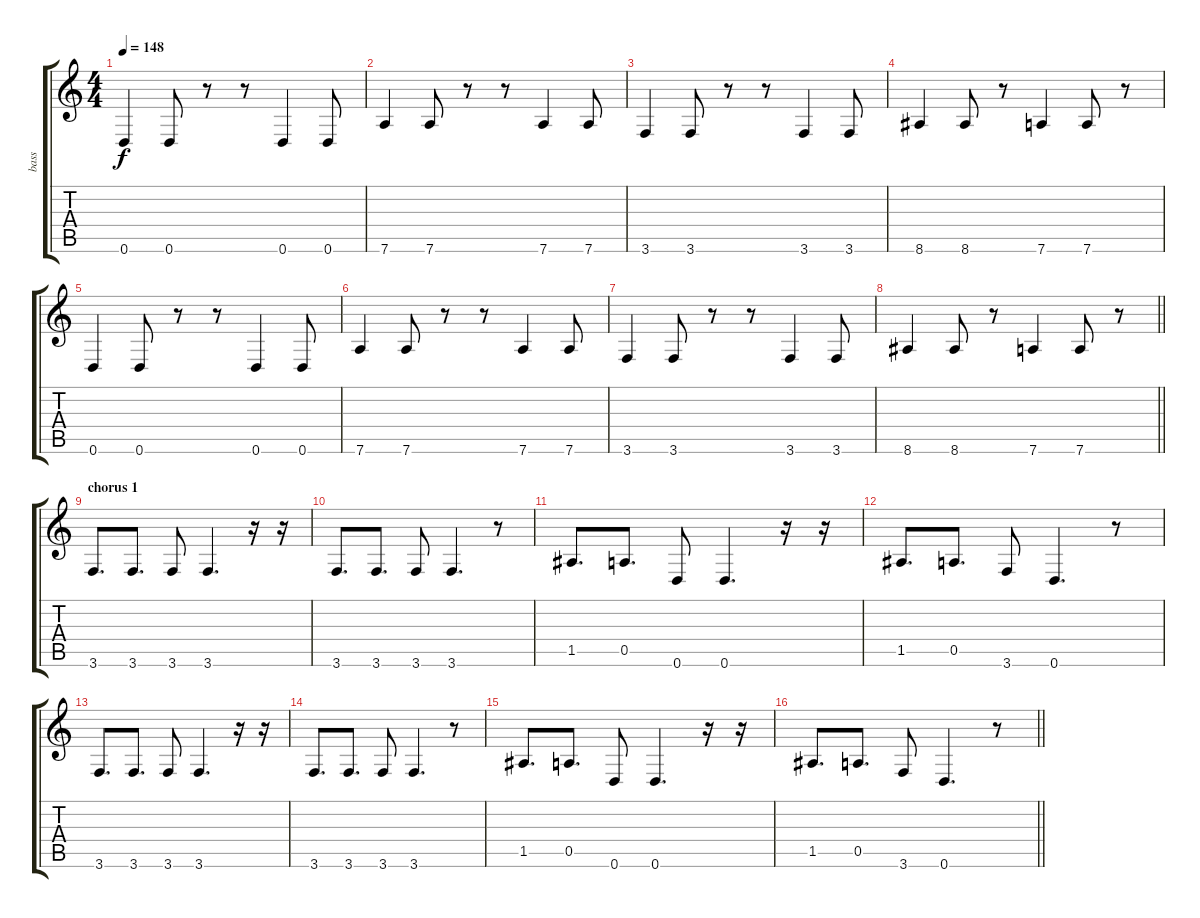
\track ("bass" "bass") {instrument electricbasspick}
\staff {score tabs}
\tuning (E4 B3 G3 D3 A2 D2) {hide}
\ts (4 4)
\tempo 148
\clef g2
\ks c
0.6.4{dy f} 0.6.8 r.8 r.8 0.6.4 0.6.8 |
7.6.4 7.6.8 r.8 r.8 7.6.4 7.6.8 |
3.6.4 3.6.8 r.8 r.8 3.6.4 3.6.8 |
8.6.4 8.6.8 r.8 7.6.4 7.6.8 r.8 |
0.6.4 0.6.8 r.8 r.8 0.6.4 0.6.8 |
7.6.4 7.6.8 r.8 r.8 7.6.4 7.6.8 |
3.6.4 3.6.8 r.8 r.8 3.6.4 3.6.8 |
\barLineRight lightlight
8.6.4 8.6.8 r.8 7.6.4 7.6.8 r.8 |
\section ("" "chorus 1")
3.6.8{d} 3.6.8{d} 3.6.8 3.6.4{d} r.16 r.16 |
3.6.8{d} 3.6.8{d} 3.6.8 3.6.4{d} r.8 |
1.5.8{d} 0.5.8{d} 0.6.8 0.6.4{d} r.16 r.16 |
1.5.8{d} 0.5.8{d} 3.6.8 0.6.4{d} r.8 |
3.6.8{d} 3.6.8{d} 3.6.8 3.6.4{d} r.16 r.16 |
3.6.8{d} 3.6.8{d} 3.6.8 3.6.4{d} r.8 |
1.5.8{d} 0.5.8{d} 0.6.8 0.6.4{d} r.16 r.16 |
\barLineRight lightlight
1.5.8{d} 0.5.8{d} 3.6.8 0.6.4{d} r.8
